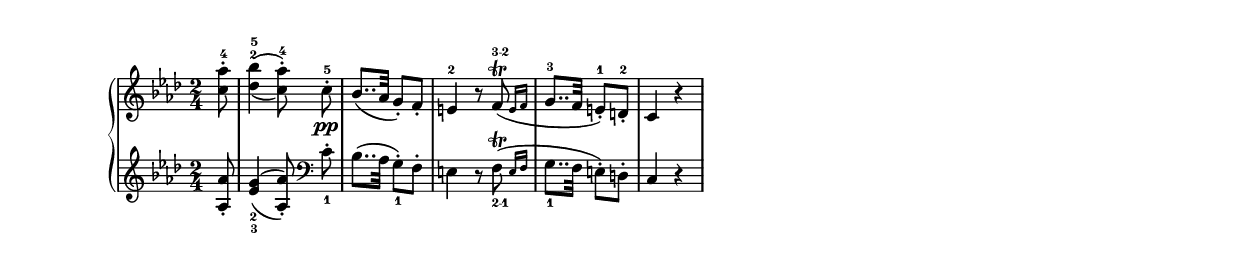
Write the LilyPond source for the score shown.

\version "2.12.0"
\include "english.ly"
#(set-global-staff-size 15)
\paper{
  ragged-right=##t
  line-width=17\cm
  indent=0\cm
}
 
\layout {
  \context { \Score
    \override PaperColumn #'keep-inside-line = ##t
    \override NonMusicalPaperColumn #'keep-inside-line = ##t
  }
}

% NR 1.7 Editorial annotations

% Beethoven, Op. 31, No. 3
% Piano sonata 18, Movt II, Scherzo
% Measures 9 - 14

\layout { }

\new PianoStaff <<

   % RH Staff
   \new Staff {
      \clef treble
      \key af \major
      \time 2/4
      \set Staff.fingeringOrientations = #'(up up)
      \set Score.currentBarNumber = #9
      \partial 8
      <af''-4 c''>8 \staccato
      |
      \set doubleSlurs = ##t
      <bf''-5 df''-2>4 (
      <af''-4 c''>8 \staccato )
      \noBeam
      c''8-5 \staccato \pp
      |
      \set doubleSlurs = ##f
      bf'8.. (
      af'32
      g'8 ) \staccato
      f'8 \staccato
      |
      e'4-2
      r8
      \once \override Script #'script-priority = #-100
      \afterGrace
         f'8 ( \trill ^ \markup { \finger "3-2" }
         { e'16 [ f'16 ] }
      |
      g'8..-3
      f'32
      e'8-1 ) \staccato
      d'8-2 \staccato
      |
      c'4
      r4
   }
   
   % LH Staff
   \new Staff {
      \key af \major
      \clef treble
      \override Fingering #'direction = #down
      \set Staff.fingeringOrientations = #'(down down)
      \partial 8
      <af' af>8 \staccato
      \set doubleSlurs = ##t
      <g'-2 ef'-3>4 (
      <af' af>8 ) \staccato
      \noBeam
      \clef bass
      c'8-1 \staccato
      |
      \set doubleSlurs = ##f
      bf8.. (
      af32
      g8-1 ) \staccato
      f8 \staccato
      |
      e4
      r8
      \afterGrace
         f8 ( \trill _ \markup { \finger "2-1" }
         { e16 [ f16 ] }
      |
      g8..-1
      f32
      e8 ) \staccato
      d8 \staccato
      |
      c4
      r4
   }

>>
